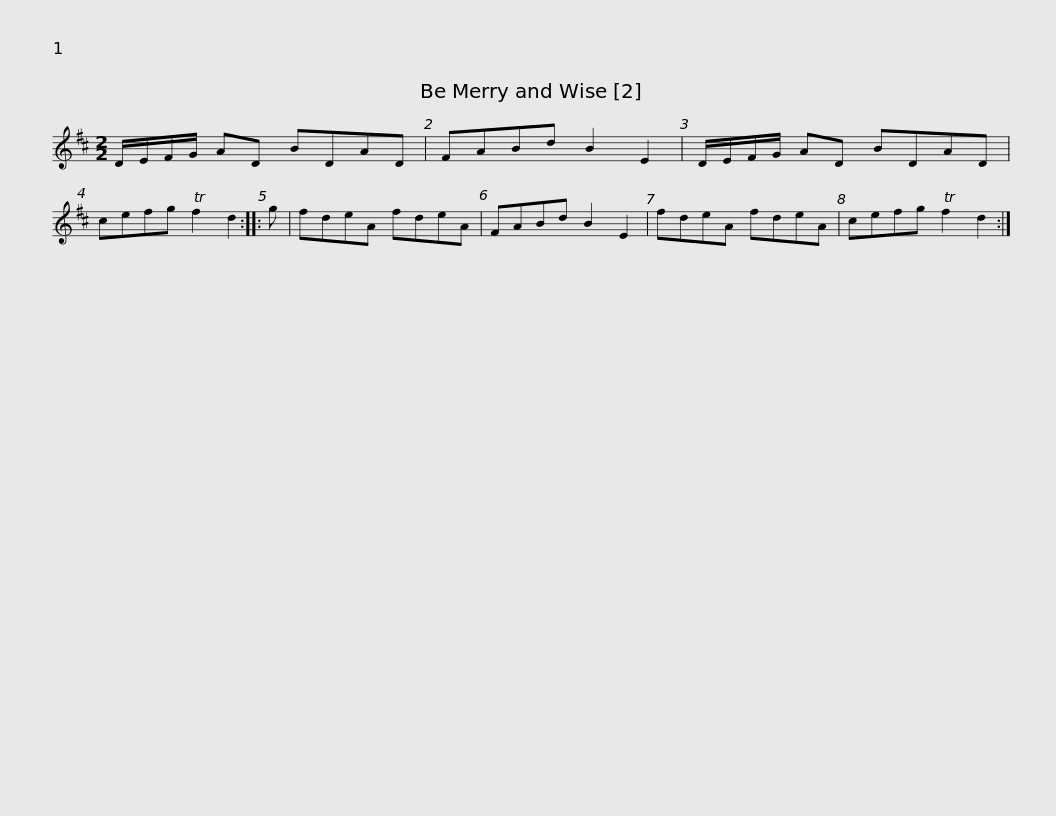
X:1
L:1/8
M:2/2
I:linebreak $
K:D
V:1 treble
V:1
 D/E/F/G/ AD BDAD | FABd B2 E2 | D/E/F/G/ AD BDAD | cefg Tf2 d2 :: g | %5
 fdeA fdeA |$ FABd B2 E2 | fdeA fdeA | cefg Tf2 d2 :| %9
